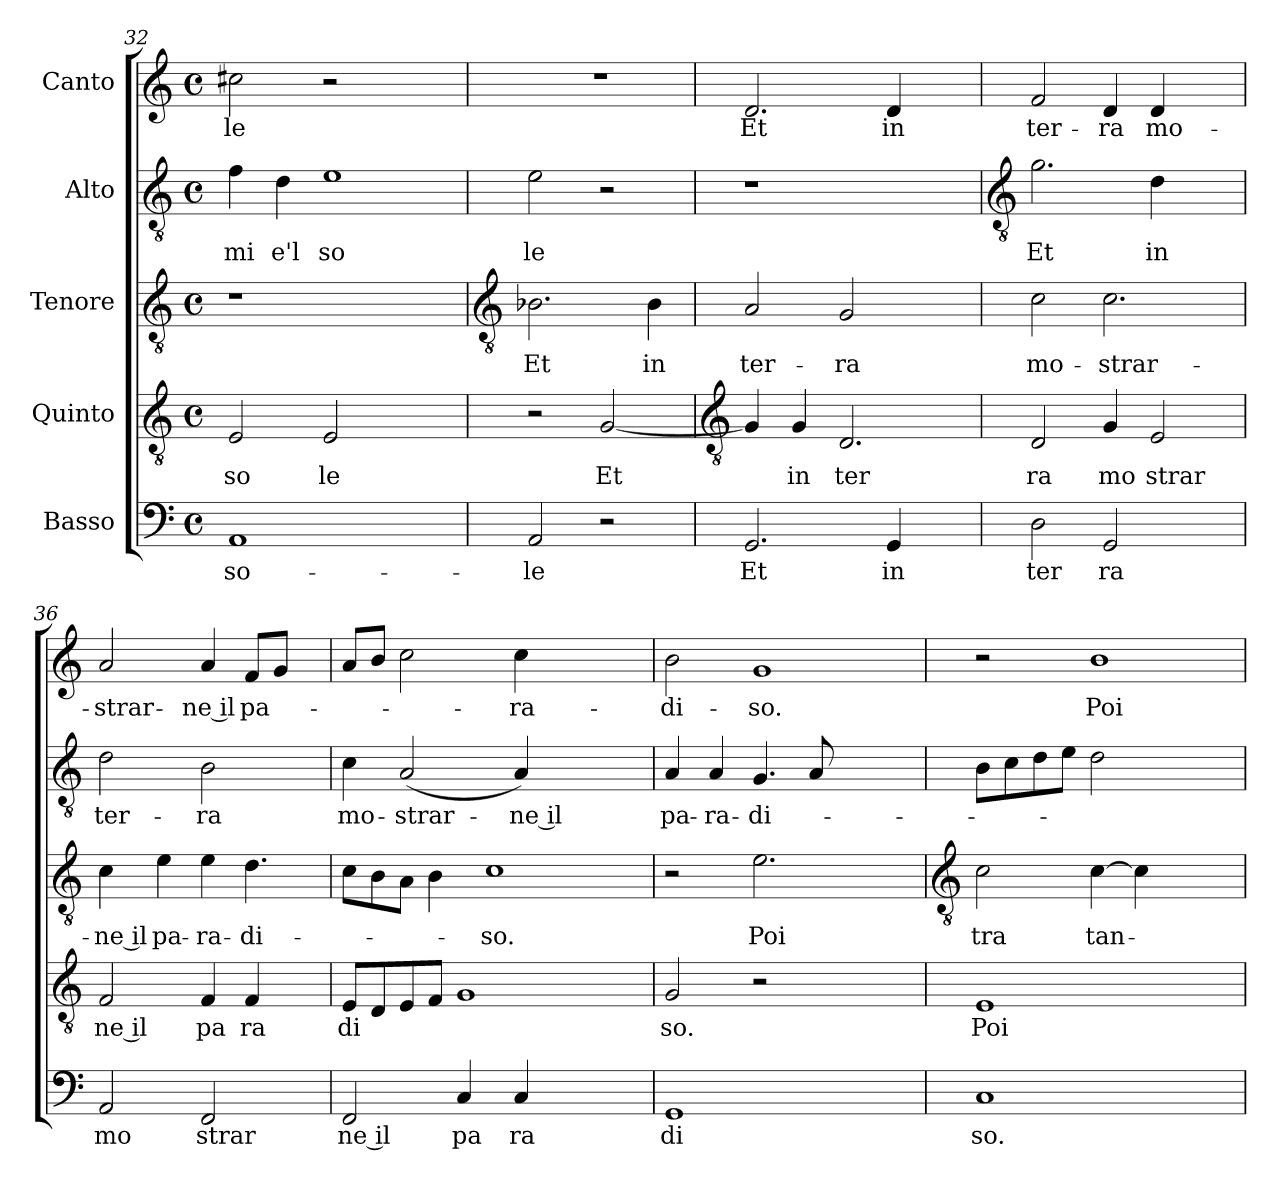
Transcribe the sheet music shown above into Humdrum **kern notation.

**kern	**text	**kern	**text	**kern	**text	**kern	**text	**kern	**text
*part5	*part5	*part4	*part4	*part3	*part3	*part2	*part2	*part1	*part1
*staff5	*staff5	*staff4	*staff4	*staff3	*staff3	*staff2	*staff2	*staff1	*staff1
*I"Basso	*	*I"Quinto	*	*I"Tenore	*	*I"Alto	*	*I"Canto	*
*clefF4	*	*clefGv2	*	*clefGv2	*	*clefGv2	*	*clefG2	*
*k[]	*	*k[]	*	*k[]	*	*k[]	*	*k[]	*
*C:	*	*C:	*	*C:	*	*C:	*	*C:	*
*M4/4	*	*M4/4	*	*M4/4	*	*M4/4	*	*M4/4	*
*met(c)	*	*met(c)	*	*met(c)	*	*met(c)	*	*met(c)	*
=32A	=32A	=32A	=32A	=32A	=32A	=32A	=32A	=32A	=32A
!	!LO:LY:b	!	!LO:LY:b	!	!	!	!LO:LY:b	!	!LO:LY:b
1AA	so-	2E/	so	1r	.	4f\	mi	2cc#X\	le
!	!	!	!	!	!	!	!LO:LY:b	!	!
.	.	.	.	.	.	4d\	e'l	.	.
!	!	!	!LO:LY:b	!	!	!	!LO:LY:b	!	!
.	.	2E/	le	.	.	1e	so	2r	.
2ryy	.	2ryy	.	2ryy	.	.	.	2ryy	.
!!LO:LB:g=z
=33	=33	=33	=33	=33	=33	=33	=33	=33	=33
*	*	*	*	*clefGv2	*	*	*	*	*
!	!LO:LY:b	!	!	!	!LO:LY:b	!	!LO:LY:b	!	!
2AA/	-le	2r	.	2.B-X\	Et	2e\	le	1r	.
!	!	!	!LO:LY:b	!	!	!	!	!	!
2r	.	[2G/	Et	.	.	2r	.	.	.
!	!	!	!	!	!LO:LY:b	!	!	!	!
.	.	.	.	4B-\	in	.	.	.	.
!!LO:LB:g=z
=34	=34	=34	=34	=34	=34	=34	=34	=34	=34
*	*	*clefGv2	*	*	*	*	*	*	*
!	!LO:LY:b	!	!	!	!LO:LY:b	!	!	!	!LO:LY:b
2.GG/	Et	4G/]	.	2A/	ter-	1r	.	2.d/	Et
!	!	!	!LO:LY:b	!	!	!	!	!	!
.	.	4G/	in	.	.	.	.	.	.
!	!	!	!LO:LY:b	!	!LO:LY:b	!	!	!	!
.	.	2.D/	ter	2G/	-ra	.	.	.	.
!	!LO:LY:b	!	!	!	!	!	!	!	!LO:LY:b
4GG/	in	.	.	.	.	.	.	4d/	in
4ryy	.	.	.	4ryy	.	4ryy	.	4ryy	.
!!LO:LB:g=z
=35A	=35A	=35A	=35A	=35A	=35A	=35A	=35A	=35A	=35A
*	*	*	*	*	*	*clefGv2	*	*	*
!	!LO:LY:b	!	!LO:LY:b	!	!LO:LY:b	!	!LO:LY:b	!	!LO:LY:b
2D\	ter	2D/	ra	2c\	mo-	2.g\	Et	2f/	ter-
!	!LO:LY:b	!	!LO:LY:b	!	!LO:LY:b	!	!	!	!LO:LY:b
2GG/	ra	4G/	mo	2.c\	-strar-	.	.	4d/	-ra
!	!	!	!LO:LY:b	!	!	!	!LO:LY:b	!	!LO:LY:b
.	.	2E/	strar	.	.	4d\	in	4d/	mo-
4ryy	.	.	.	.	.	4ryy	.	4ryy	.
=36A	=36A	=36A	=36A	=36A	=36A	=36A	=36A	=36A	=36A
!	!LO:LY:b	!	!LO:LY:b	!	!LO:LY:b	!	!LO:LY:b	!	!LO:LY:b
2AA/	mo	2F/	ne il	4c\	-ne il	2d\	ter-	2a/	-strar-
!	!	!	!	!	!LO:LY:b	!	!	!	!
.	.	.	.	4e\	pa-	.	.	.	.
!	!LO:LY:b	!	!LO:LY:b	!	!LO:LY:b	!	!LO:LY:b	!	!LO:LY:b
2FF/	strar	4F/	pa	4e\	-ra-	2B\	-ra	4a/	-ne il
!	!	!	!LO:LY:b	!	!LO:LY:b	!	!	!	!LO:LY:b
.	.	4F/	ra	4.d\	-di-	.	.	8f/L	pa-
.	.	.	.	.	.	.	.	8g/J	.
8ryy	.	8ryy	.	.	.	8ryy	.	8ryy	.
=36B	=36B	=36B	=36B	=36B	=36B	=36B	=36B	=36B	=36B
!	!LO:LY:b	!	!LO:LY:b	!	!	!	!LO:LY:b	!	!
2FF/	ne il	8E/L	di	8c\L	.	4c\	mo-	8a/L	.
.	.	8D/	.	8B\	.	.	.	8b/J	.
!	!	!	!	!	!	!	!LO:LY:b	!	!
.	.	8E/	.	8A\J	.	(<2A/	-strar-	2cc\	.
.	.	8F/J	.	4B\	.	.	.	.	.
!	!LO:LY:b	!	!	!	!	!	!	!	!
4C/	pa	1G	.	.	.	.	.	.	.
!	!	!	!	!	!LO:LY:b	!	!	!	!
.	.	.	.	1c	-so.	.	.	.	.
!	!LO:LY:b	!	!	!	!	!	!LO:LY:b	!	!LO:LY:b
4C/	ra	.	.	.	.	4A/)	-ne il	4cc\	-ra-
2ryy	.	.	.	.	.	2ryy	.	2ryy	.
8ryy	.	8ryy	.	.	.	8ryy	.	8ryy	.
=37A	=37A	=37A	=37A	=37A	=37A	=37A	=37A	=37A	=37A
!	!LO:LY:b	!	!LO:LY:b	!	!	!	!LO:LY:b	!	!LO:LY:b
1GG	di	2G/	so.	2r	.	4A/	pa-	2b\	-di-
!	!	!	!	!	!	!	!LO:LY:b	!	!
.	.	.	.	.	.	4A/	-ra-	.	.
!	!	!	!	!	!LO:LY:b	!	!LO:LY:b	!	!LO:LY:b
.	.	2r	.	2.e\	Poi	4.G/	-di-	1g	-so.
.	.	.	.	.	.	8A/	.	.	.
2ryy	.	2ryy	.	.	.	2ryy	.	.	.
.	.	.	.	4ryy	.	.	.	.	.
!!LO:LB:g=z
=38A	=38A	=38A	=38A	=38A	=38A	=38A	=38A	=38A	=38A
*	*	*	*	*clefGv2	*	*	*	*	*
!	!LO:LY:b	!	!LO:LY:b	!	!LO:LY:b	!	!	!	!
1C	so.	1E	Poi	2c\	tra	8B\L	.	2r	.
.	.	.	.	.	.	8c\	.	.	.
.	.	.	.	.	.	8d\	.	.	.
.	.	.	.	.	.	8e\J	.	.	.
!	!	!	!	!	!LO:LY:b	!	!	!	!LO:LY:b
.	.	.	.	[4c\	tan-	2d\	.	1b	Poi
.	.	.	.	4c\]	.	.	.	.	.
2ryy	.	2ryy	.	2ryy	.	2ryy	.	.	.
=	=	=	=	=	=	=	=	=	=
*-	*-	*-	*-	*-	*-	*-	*-	*-	*-
